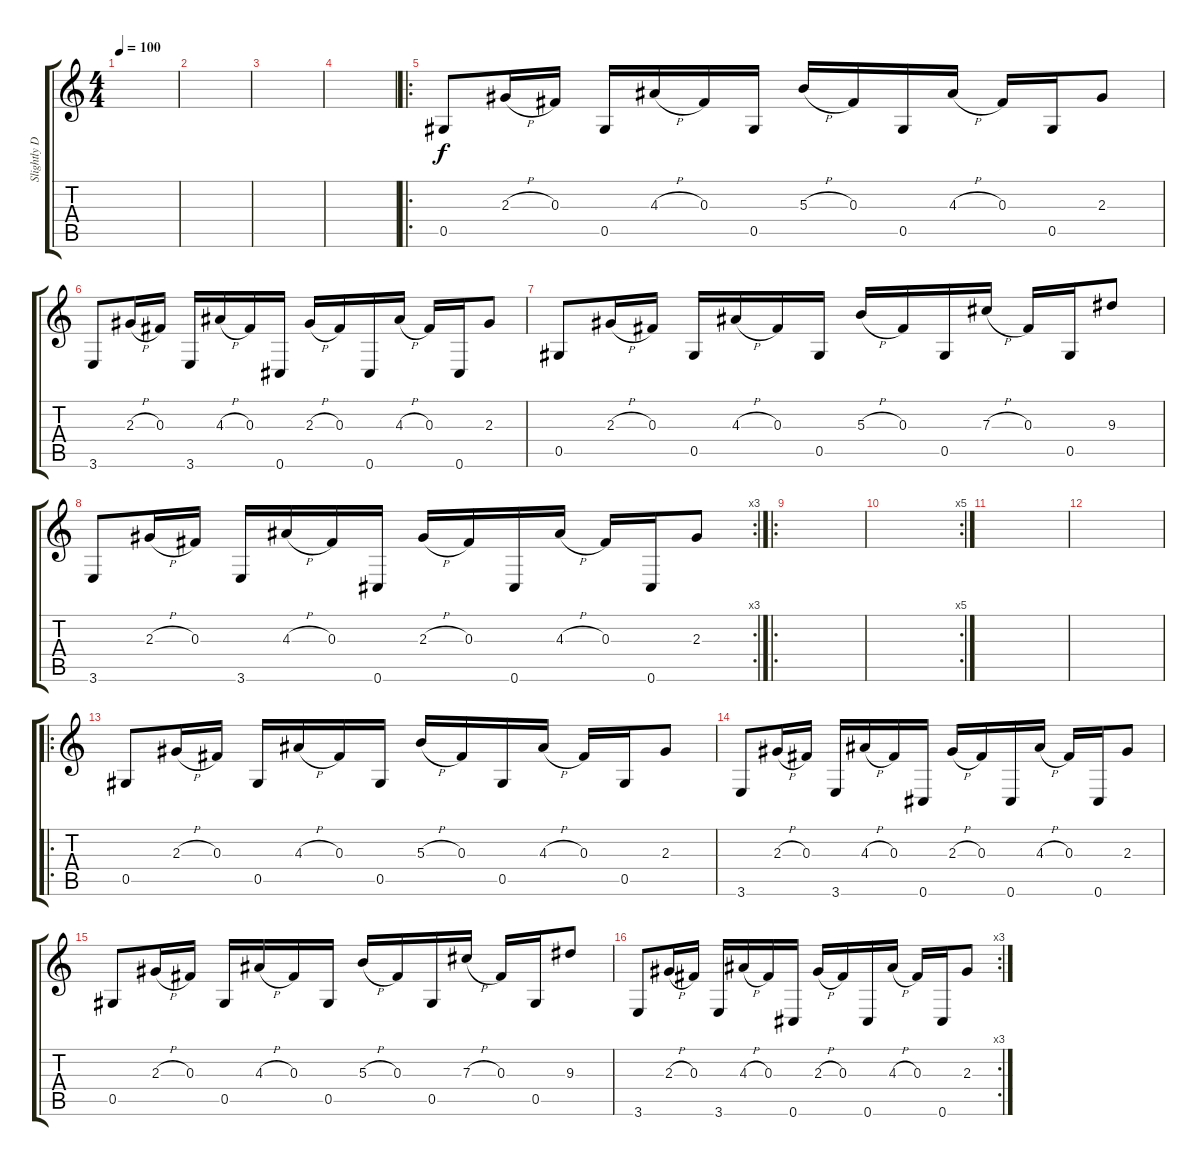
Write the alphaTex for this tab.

\track ("Slightly Distorted Rythem" "Slightly D") {instrument distortionguitar}
\staff {score tabs}
\tuning (Eb4 Bb3 Gb3 Db3 Ab2 Db2) {hide}
\ts (4 4)
\tempo 100
\clef g2
\ks c
|
|
|
|
\ro
0.5.8 2.3{h}.16 0.3.16 0.5.16 4.3{h}.16 0.3.16 0.5.16 5.3{h}.16 0.3.16 0.5.16 4.3{h}.16 0.3.16 0.5.16 2.3.8 |
3.6.8 2.3{h}.16 0.3.16 3.6.16 4.3{h}.16 0.3.16 0.6.16 2.3{h}.16 0.3.16 0.6.16 4.3{h}.16 0.3.16 0.6.16 2.3.8 |
0.5.8 2.3{h}.16 0.3.16 0.5.16 4.3{h}.16 0.3.16 0.5.16 5.3{h}.16 0.3.16 0.5.16 7.3{h}.16 0.3.16 0.5.16 9.3.8 |
\rc 3
3.6.8 2.3{h}.16 0.3.16 3.6.16 4.3{h}.16 0.3.16 0.6.16 2.3{h}.16 0.3.16 0.6.16 4.3{h}.16 0.3.16 0.6.16 2.3.8 |
\ro
|
\rc 5
|
|
|
\ro
0.5.8 2.3{h}.16 0.3.16 0.5.16 4.3{h}.16 0.3.16 0.5.16 5.3{h}.16 0.3.16 0.5.16 4.3{h}.16 0.3.16 0.5.16 2.3.8 |
3.6.8 2.3{h}.16 0.3.16 3.6.16 4.3{h}.16 0.3.16 0.6.16 2.3{h}.16 0.3.16 0.6.16 4.3{h}.16 0.3.16 0.6.16 2.3.8 |
0.5.8 2.3{h}.16 0.3.16 0.5.16 4.3{h}.16 0.3.16 0.5.16 5.3{h}.16 0.3.16 0.5.16 7.3{h}.16 0.3.16 0.5.16 9.3.8 |
\rc 3
3.6.8 2.3{h}.16 0.3.16 3.6.16 4.3{h}.16 0.3.16 0.6.16 2.3{h}.16 0.3.16 0.6.16 4.3{h}.16 0.3.16 0.6.16 2.3.8
